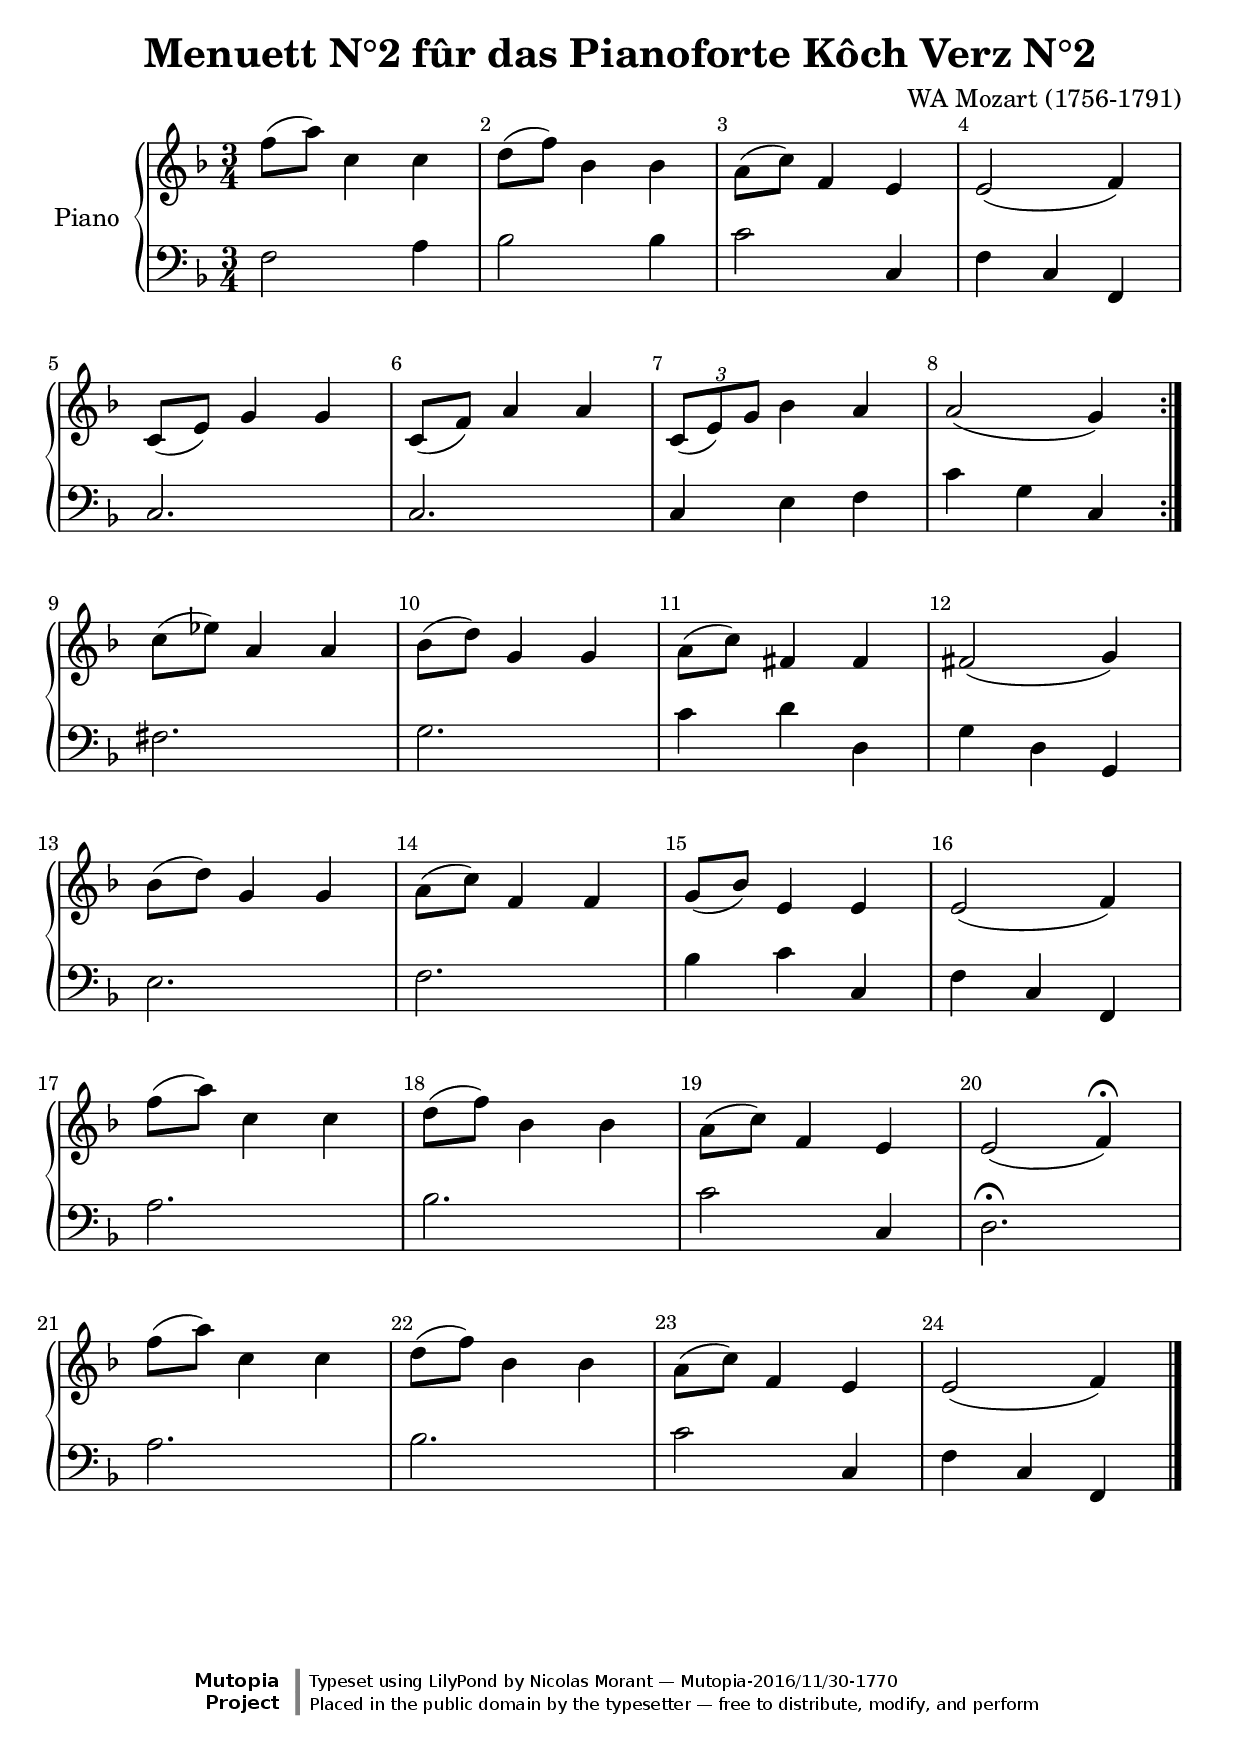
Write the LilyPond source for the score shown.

%=============================================
%   created by MuseScore Version: 0.9.5
%          dimanche 28 février 2010
%=============================================

\version "2.19.49"

\header {
  title = "Menuett N°2 fûr das Pianoforte Kôch Verz N°2"
  composer = "WA Mozart (1756-1791)"

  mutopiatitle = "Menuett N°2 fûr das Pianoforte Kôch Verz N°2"
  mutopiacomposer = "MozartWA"
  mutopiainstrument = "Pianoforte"
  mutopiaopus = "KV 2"
  date = "Januar 1762"
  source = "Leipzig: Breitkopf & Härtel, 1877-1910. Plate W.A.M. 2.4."
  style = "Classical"
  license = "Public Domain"
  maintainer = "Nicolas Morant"
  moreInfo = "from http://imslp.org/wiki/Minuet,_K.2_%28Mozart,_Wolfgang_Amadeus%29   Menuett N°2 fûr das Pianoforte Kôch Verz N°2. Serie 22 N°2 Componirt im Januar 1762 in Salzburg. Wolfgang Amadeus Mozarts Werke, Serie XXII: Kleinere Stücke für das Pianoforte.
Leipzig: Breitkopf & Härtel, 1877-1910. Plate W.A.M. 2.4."

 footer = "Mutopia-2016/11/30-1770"
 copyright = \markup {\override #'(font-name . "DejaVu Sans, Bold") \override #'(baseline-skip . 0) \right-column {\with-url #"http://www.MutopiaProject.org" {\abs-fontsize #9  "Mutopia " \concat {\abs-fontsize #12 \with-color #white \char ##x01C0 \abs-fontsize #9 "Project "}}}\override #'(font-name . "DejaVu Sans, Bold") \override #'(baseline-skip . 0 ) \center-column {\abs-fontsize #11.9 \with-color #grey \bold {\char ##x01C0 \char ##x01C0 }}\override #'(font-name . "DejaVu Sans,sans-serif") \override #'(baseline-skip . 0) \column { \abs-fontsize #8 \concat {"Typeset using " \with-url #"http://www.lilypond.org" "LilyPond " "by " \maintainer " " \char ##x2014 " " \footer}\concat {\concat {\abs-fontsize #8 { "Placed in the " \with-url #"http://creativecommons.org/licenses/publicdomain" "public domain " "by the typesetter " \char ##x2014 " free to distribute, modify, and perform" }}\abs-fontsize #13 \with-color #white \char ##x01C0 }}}
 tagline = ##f
    }
\paper {
systems-per-page = 6
 }
AvoiceAA = \relative c'{
    \set Staff.instrumentName = #""
    \set Staff.shortInstrumentName = #""
    \clef treble
    %staffkeysig
    \key f \major 
    \repeat volta 2 { 
        %barkeysig: 
        \key f \major 
%bartimesig: 
    \time 3/4 
    f'8( a) c,4 c  | % 1
    d8( f) bes,4 bes  | % 2
    a8( c) f,4 e  | % 3
    e2( f4)  | % 4
    c8( e) g4 g  | % 5
    c,8( f) a4 a  | % 6
    \tuplet 3/2{c,8( e) g }  bes4 a  | % 7
    a2( g4) } % end of repeatactive
     | % 8
    c8( ees) a,4 a  | % 9
    bes8( d) g,4 g  | % 10
    a8( c) fis,4 fis  | % 11
    fis2( g4)  | % 12
    bes8( d) g,4 g  | % 13
    a8( c) f,4 f  | % 14
    g8( bes) e,4 e  | % 15
    e2( f4)  | % 16
    f'8( a) c,4 c  | % 17
    d8( f) bes,4 bes  | % 18
    a8( c) f,4 e  | % 19
    e2( f4\fermata)  | % 20
    f'8( a) c,4 c  | % 21
    d8( f) bes,4 bes  | % 22
    a8( c) f,4 e  | % 23
    e2( f4) \bar "|."\bar "|." 
}% end of last bar in partorvoice

 

AvoiceBA = \relative c{
    \set Staff.instrumentName = #""
    \set Staff.shortInstrumentName = #""
    \clef bass
    %staffkeysig
    \key f \major 
    \repeat volta 2 { 
        %barkeysig: 
        \key f \major 
%bartimesig: 
    \time 3/4 
    f2 a4  | % 1
    bes2 bes4  | % 2
    c2 c,4  | % 3
    f c f,  | % 4
    c'2.  | % 5
    c2.  | % 6
    c4 e f  | % 7
    c' g c, } % end of repeatactive
     | % 8
    fis2.  | % 9
    g2.  | % 10
    c4 d d,  | % 11
    g d g,  | % 12
    e'2.  | % 13
    f2.  | % 14
    bes4 c c,  | % 15
    f c f,  | % 16
    a'2.  | % 17
    bes2.  | % 18
    c2 c,4  | % 19
    d2.\fermata  | % 20
    a'2.  | % 21
    bes2.  | % 22
    c2 c,4  | % 23
    f c f, \bar "|."\bar "|." 
}% end of last bar in partorvoice


\score { 
    \relative c' << 
        \context PianoStaff <<
        \set PianoStaff.instrumentName="Piano" 
            \context Staff = OApartAG  << 
                \context Voice = OApartAG \AvoiceAA
                \set Staff.instrumentName = #""
                \set Staff.shortInstrumentName = #""
            >>
                \context Staff = OApartBG  << 
                    \context Voice = OApartBG \AvoiceBA
                    \set Staff.instrumentName = #""
                    \set Staff.shortInstrumentName = #""
                >>
            >> %end of PianoStaffA
            \set Score.skipBars = ##t
            \set Score.melismaBusyProperties = #'()
            \override Score.BarNumber.break-visibility = #end-of-line-invisible %%every bar is numbered.!!!
            %% remove previous line to get barnumbers only at beginning of system.
             \accidentalStyle modern-cautionary
            \set Score.markFormatter = #format-mark-box-letters %%boxed rehearsal-marks
            \override Score.TimeSignature.style = #'() %%makes timesigs always numerical
            %% remove previous line to get cut-time/alla breve or common time 
        >>

    \layout {}
    \midi {}
}

#(set-global-staff-size 22)
